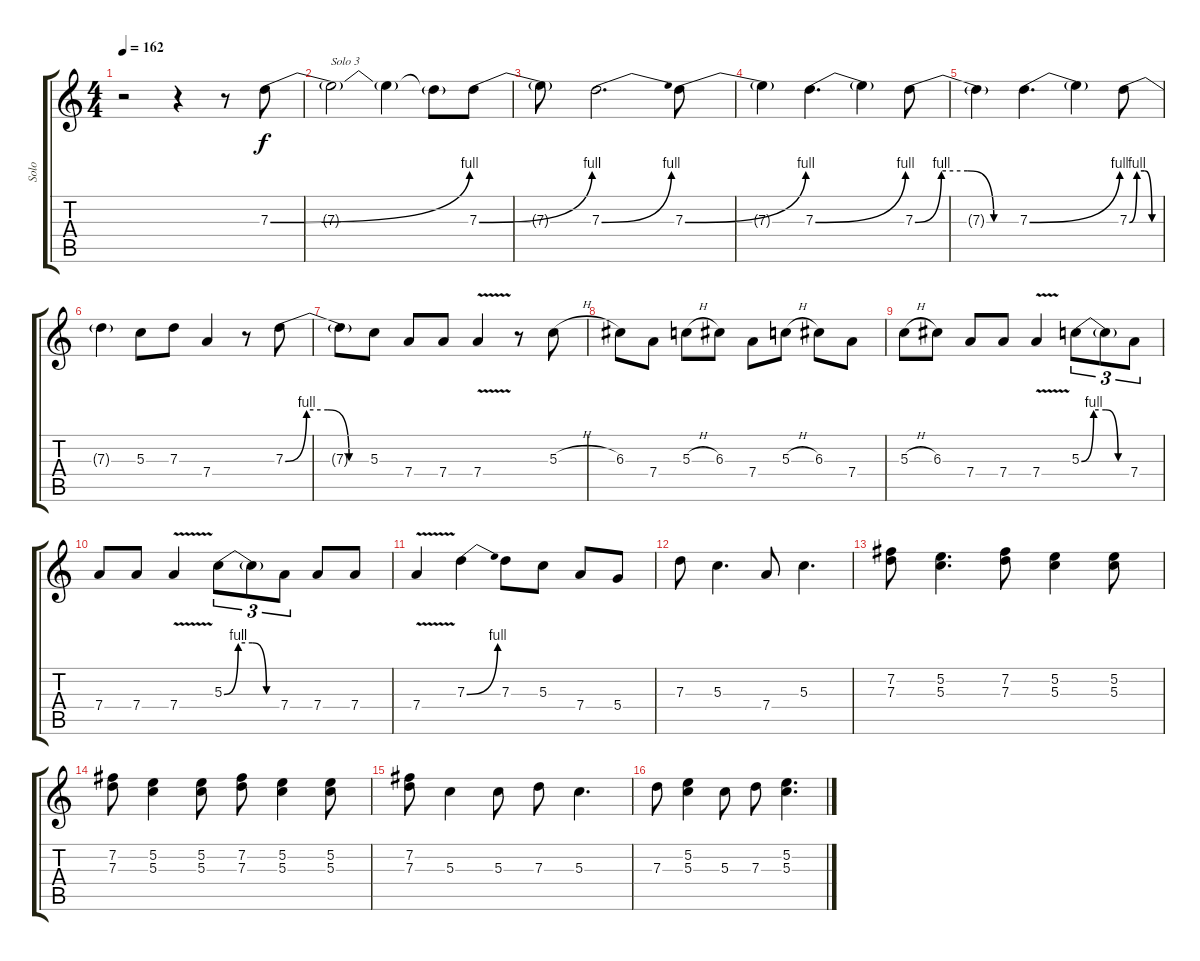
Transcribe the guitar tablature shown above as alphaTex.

\track ("Solo" "Solo") {instrument distortionguitar}
\staff {score tabs}
\tuning (E4 B3 G3 D3 A2 E2) {hide}
\ts (4 4)
\tempo 162
\clef g2
\ks c
r.2{dy f} r.4 r.8 7.3{be (bend 0 0 60 4)}.8 |
7.3{t}.2{txt "Solo 3"} 7.3{t}.4 7.3{t}.8 7.3{be (bend 0 0 60 4)}.8 |
7.3{t}.8 7.3{be (bend 0 0 60 4)}.2{d} 7.3{be (bend 0 0 60 4)}.8 |
7.3{t}.4 7.3{be (bend 0 0 60 4)}.4{d} 7.3{t}.4 7.3{be (custom 0 0 15 4 30 4 45 0 60 0)}.8 |
7.3{t}.4 7.3{be (bend 0 0 60 4)}.4{d} 7.3{t}.4 7.3{be (custom 0 0 15 4 30 4 45 0 60 0)}.8 |
7.3{t}.4 5.3.8 7.3.8 7.4.4 r.8 7.3{be (custom 0 0 15 4 30 4 45 0 60 0)}.8 |
7.3{t}.8 5.3.8 7.4.8 7.4.8 7.4{v}.4 r.8 5.3{h}.8 |
6.3.8 7.4.8 5.3{h}.8 6.3.8 7.4.8 5.3{h}.8 6.3.8 7.4.8 |
5.3{h}.8 6.3.8 7.4.8 7.4.8 7.4{v}.4 5.3{be (custom 0 0 15 4 30 4 45 0 60 0)}.8{tu (3 2)} 5.3{t}.8{tu (3 2)} 7.4.8{tu (3 2)} |
7.4.8 7.4.8 7.4{v}.4 5.3{be (custom 0 0 15 4 30 4 45 0 60 0)}.8{tu (3 2)} 5.3{t}.8{tu (3 2)} 7.4.8{tu (3 2)} 7.4.8 7.4.8 |
7.4{v}.4 7.3{be (bend 0 0 60 4)}.4 7.3.8 5.3.8 7.4.8 5.4.8 |
7.3.8 5.3.4{d} 7.4.8 5.3.4{d} |
(7.2 7.3).8 (5.2 5.3).4{d} (7.2 7.3).8 (5.2 5.3).4 (5.2 5.3).8 |
(7.2 7.3).8 (5.2 5.3).4 (5.2 5.3).8 (7.2 7.3).8 (5.2 5.3).4 (5.2 5.3).8 |
(7.2 7.3).8 5.3.4 5.3.8 7.3.8 5.3.4{d} |
7.3.8 (5.2 5.3).4 5.3.8 7.3.8 (5.2 5.3).4{d}
